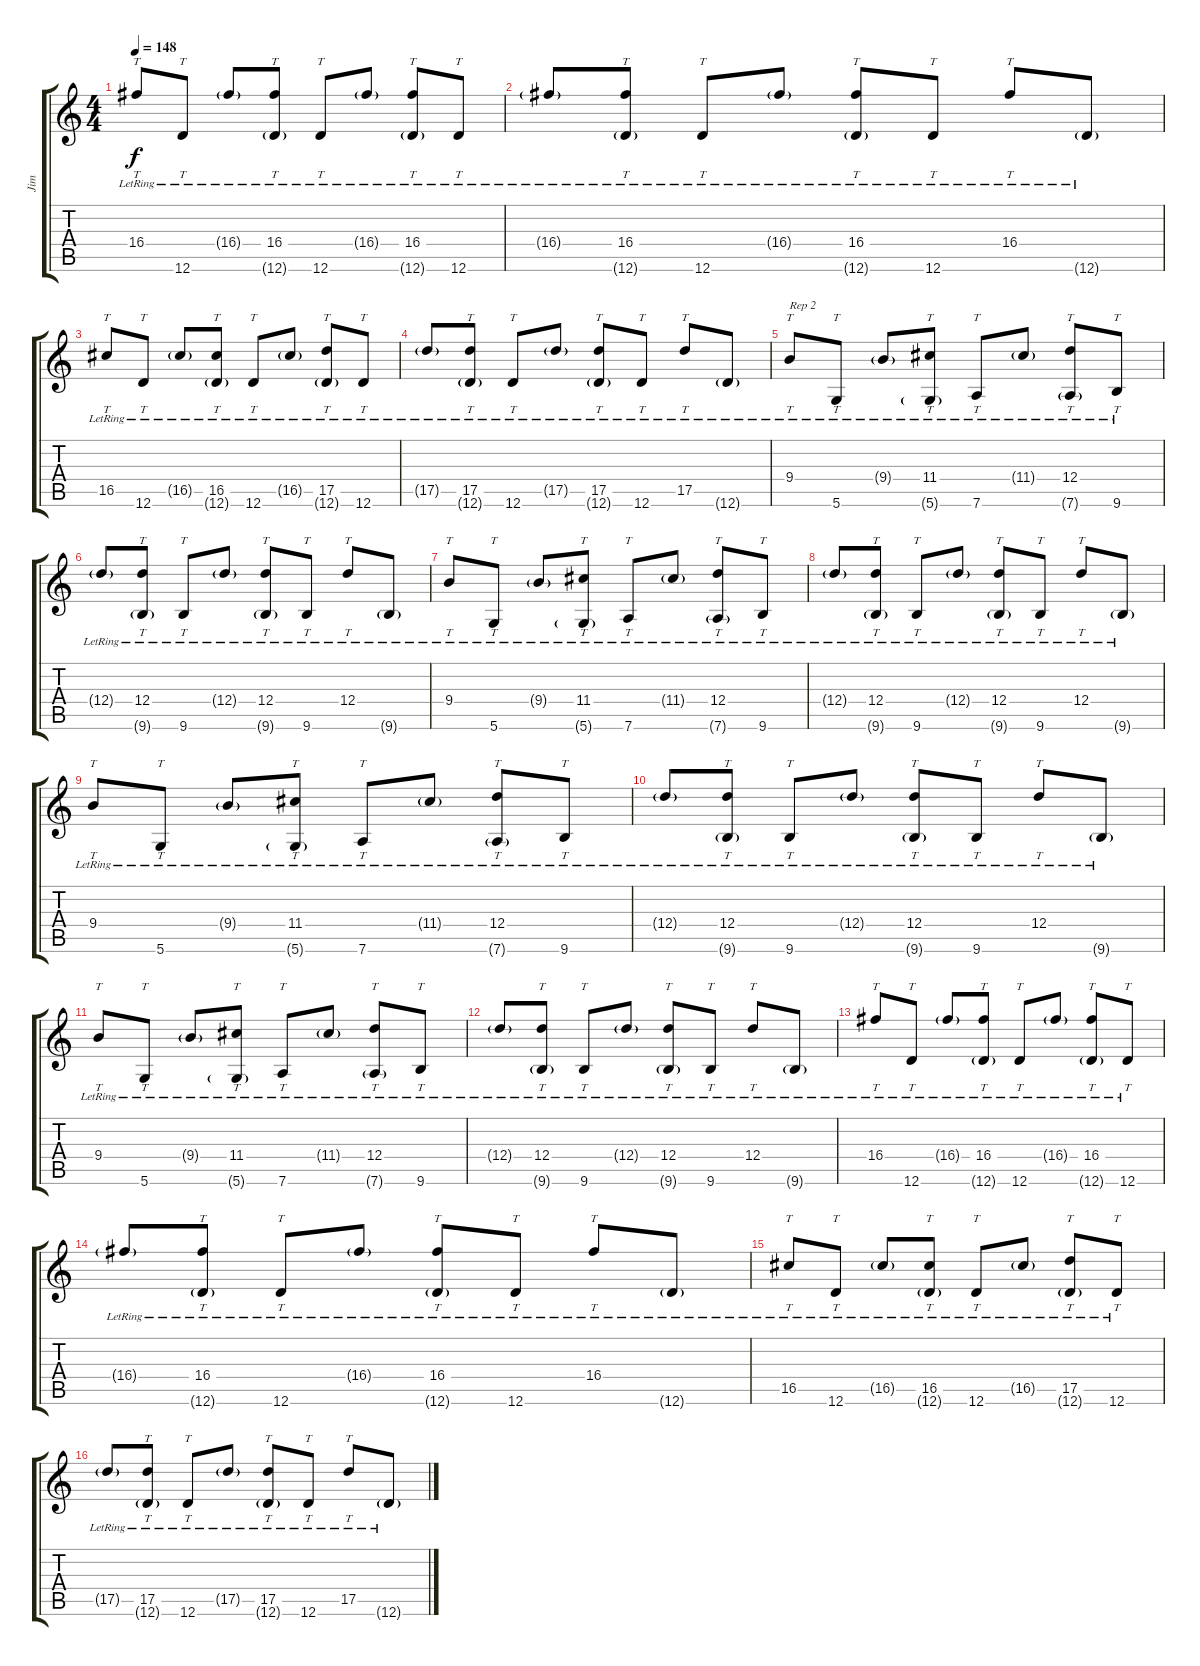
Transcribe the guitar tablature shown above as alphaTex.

\track ("Jim" "Jim") {instrument electricguitarjazz}
\staff {score tabs}
\tuning (E4 B3 G3 D3 A2 D2) {hide}
\ts (4 4)
\tempo 148
\clef g2
\ks c
16.4{lr}.8{tt dy f} 12.6{lr}.8{tt} 16.4{g lr}.8 (16.4{lr} 12.6{g}).8{tt} 12.6{lr}.8{tt} 16.4{g lr}.8 (16.4{lr} 12.6{g}).8{tt} 12.6{lr}.8{tt} |
16.4{g lr}.8 (16.4{lr} 12.6{g}).8{tt} 12.6{lr}.8{tt} 16.4{g lr}.8 (16.4{lr} 12.6{g}).8{tt} 12.6{lr}.8{tt} 16.4{lr}.8{tt} 12.6{g lr}.8 |
16.5{lr}.8{tt} 12.6{lr}.8{tt} 16.5{g lr}.8 (16.5{lr} 12.6{g}).8{tt} 12.6{lr}.8{tt} 16.5{g lr}.8 (17.5{lr} 12.6{g}).8{tt} 12.6{lr}.8{tt} |
17.5{g lr}.8 (17.5{lr} 12.6{g}).8{tt} 12.6{lr}.8{tt} 17.5{g lr}.8 (17.5{lr} 12.6{g}).8{tt} 12.6{lr}.8{tt} 17.5{lr}.8{tt} 12.6{g lr}.8 |
9.4{lr}.8{tt txt "Rep 2"} 5.6{lr}.8{tt} 9.4{g lr}.8 (11.4{lr} 5.6{g}).8{tt} 7.6{lr}.8{tt} 11.4{g lr}.8 (12.4{lr} 7.6{g}).8{tt} 9.6{lr}.8{tt} |
12.4{g lr}.8 (12.4{lr} 9.6{g}).8{tt} 9.6{lr}.8{tt} 12.4{g lr}.8 (12.4{lr} 9.6{g}).8{tt} 9.6{lr}.8{tt} 12.4{lr}.8{tt} 9.6{g lr}.8 |
9.4{lr}.8{tt} 5.6{lr}.8{tt} 9.4{g lr}.8 (11.4{lr} 5.6{g}).8{tt} 7.6{lr}.8{tt} 11.4{g lr}.8 (12.4{lr} 7.6{g}).8{tt} 9.6{lr}.8{tt} |
12.4{g lr}.8 (12.4{lr} 9.6{g}).8{tt} 9.6{lr}.8{tt} 12.4{g lr}.8 (12.4{lr} 9.6{g}).8{tt} 9.6{lr}.8{tt} 12.4{lr}.8{tt} 9.6{g lr}.8 |
9.4{lr}.8{tt} 5.6{lr}.8{tt} 9.4{g lr}.8 (11.4{lr} 5.6{g}).8{tt} 7.6{lr}.8{tt} 11.4{g lr}.8 (12.4{lr} 7.6{g}).8{tt} 9.6{lr}.8{tt} |
12.4{g lr}.8 (12.4{lr} 9.6{g}).8{tt} 9.6{lr}.8{tt} 12.4{g lr}.8 (12.4{lr} 9.6{g}).8{tt} 9.6{lr}.8{tt} 12.4{lr}.8{tt} 9.6{g lr}.8 |
9.4{lr}.8{tt} 5.6{lr}.8{tt} 9.4{g lr}.8 (11.4{lr} 5.6{g}).8{tt} 7.6{lr}.8{tt} 11.4{g lr}.8 (12.4{lr} 7.6{g}).8{tt} 9.6{lr}.8{tt} |
12.4{g lr}.8 (12.4{lr} 9.6{g}).8{tt} 9.6{lr}.8{tt} 12.4{g lr}.8 (12.4{lr} 9.6{g}).8{tt} 9.6{lr}.8{tt} 12.4{lr}.8{tt} 9.6{g lr}.8 |
16.4{lr}.8{tt} 12.6{lr}.8{tt} 16.4{g lr}.8 (16.4{lr} 12.6{g}).8{tt} 12.6{lr}.8{tt} 16.4{g lr}.8 (16.4{lr} 12.6{g}).8{tt} 12.6{lr}.8{tt} |
16.4{g lr}.8 (16.4{lr} 12.6{g}).8{tt} 12.6{lr}.8{tt} 16.4{g lr}.8 (16.4{lr} 12.6{g}).8{tt} 12.6{lr}.8{tt} 16.4{lr}.8{tt} 12.6{g lr}.8 |
16.5{lr}.8{tt} 12.6{lr}.8{tt} 16.5{g lr}.8 (16.5{lr} 12.6{g}).8{tt} 12.6{lr}.8{tt} 16.5{g lr}.8 (17.5{lr} 12.6{g}).8{tt} 12.6{lr}.8{tt} |
17.5{g lr}.8 (17.5{lr} 12.6{g}).8{tt} 12.6{lr}.8{tt} 17.5{g lr}.8 (17.5{lr} 12.6{g}).8{tt} 12.6{lr}.8{tt} 17.5{lr}.8{tt} 12.6{g lr}.8
